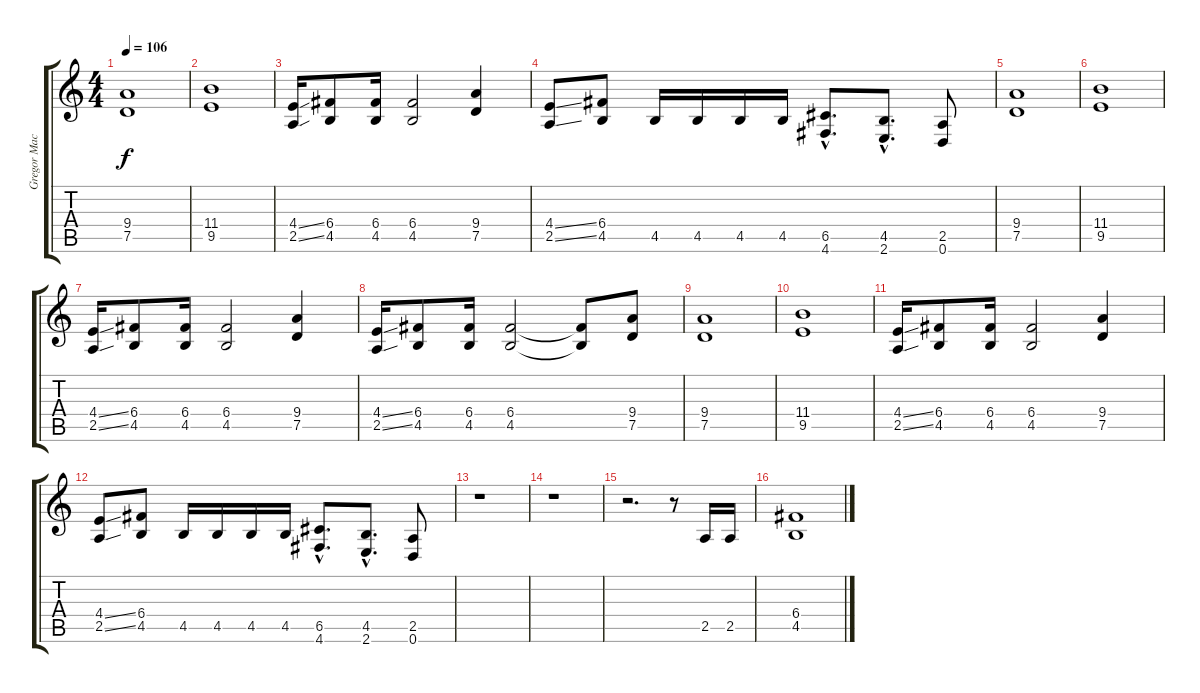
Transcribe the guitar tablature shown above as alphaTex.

\track ("Gregor Mackintosh" "Gregor Mac") {instrument distortionguitar}
\staff {score tabs}
\tuning (D4 A3 F3 C3 G2 D2) {hide}
\ts (4 4)
\tempo 106
\clef g2
\ks c
(9.4 7.5).1{dy f} |
(11.4 9.5).1 |
(4.4{ss} 2.5{ss}).16 (6.4 4.5).8 (6.4 4.5).16 (6.4 4.5).2 (9.4 7.5).4 |
(4.4{ss} 2.5{ss}).8 (6.4 4.5).8 4.5.16 4.5.16 4.5.16 4.5.16 (6.5{hac} 4.6{hac}).8{d} (4.5{hac} 2.6{hac}).8{d} (2.5 0.6).8 |
(9.4 7.5).1 |
(11.4 9.5).1 |
(4.4{ss} 2.5{ss}).16 (6.4 4.5).8 (6.4 4.5).16 (6.4 4.5).2 (9.4 7.5).4 |
(4.4{ss} 2.5{ss}).16 (6.4 4.5).8 (6.4 4.5).16 (6.4 4.5).2 (6.4{t} 4.5{t}).8 (9.4 7.5).8 |
(9.4 7.5).1 |
(11.4 9.5).1 |
(4.4{ss} 2.5{ss}).16 (6.4 4.5).8 (6.4 4.5).16 (6.4 4.5).2 (9.4 7.5).4 |
(4.4{ss} 2.5{ss}).8 (6.4 4.5).8 4.5.16 4.5.16 4.5.16 4.5.16 (6.5{hac} 4.6{hac}).8{d} (4.5{hac} 2.6{hac}).8{d} (2.5 0.6).8 |
r.1 |
r.1 |
r.2{d} r.8 2.5.16 2.5.16 |
(6.4 4.5).1
